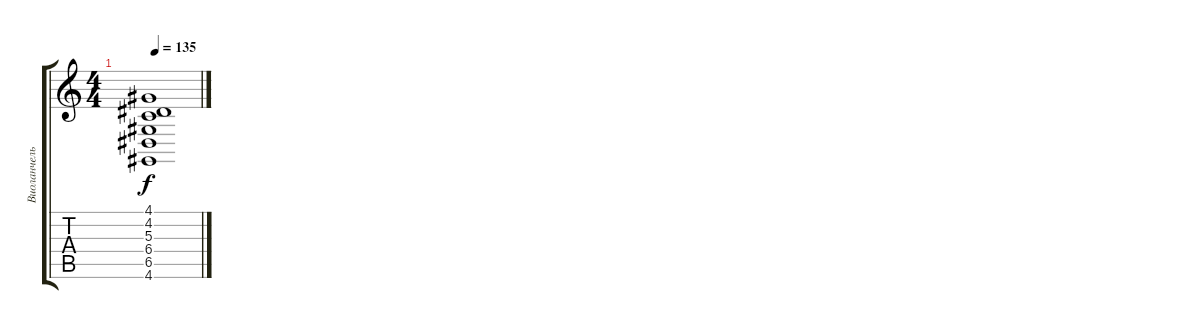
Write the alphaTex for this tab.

\track ("Виоланчель" "Виоланчель") {instrument viola}
\staff {score tabs}
\tuning (E4 B3 G3 D3 A2 E2) {hide}
\ts (4 4)
\tempo 135
\clef g2
\ks c
(4.1 4.2 5.3 6.4 6.5 4.6).1{dy f}
